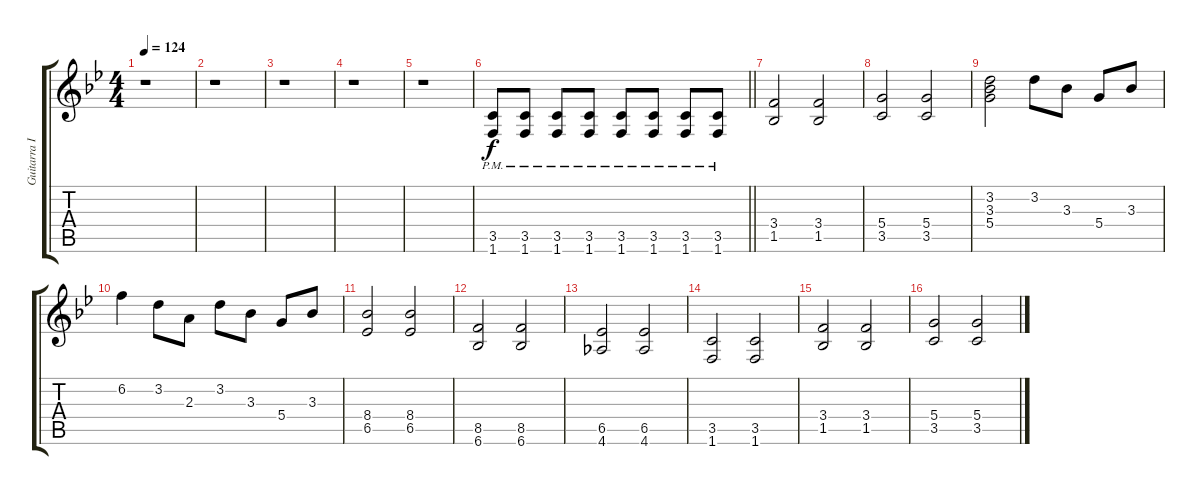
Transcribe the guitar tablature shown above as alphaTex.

\track ("Guitarra III" "Guitarra I") {instrument distortionguitar}
\staff {score tabs}
\tuning (E4 B3 G3 D3 A2 E2) {hide}
\ts (4 4)
\tempo 124
\clef g2
\ks bb
r.1{dy f} |
r.1 |
r.1 |
r.1 |
r.1 |
\barLineRight lightlight
(3.5 1.6{pm}).8 (3.5 1.6{pm}).8 (3.5 1.6{pm}).8 (3.5 1.6{pm}).8 (3.5 1.6{pm}).8 (3.5 1.6{pm}).8 (3.5 1.6{pm}).8 (3.5 1.6{pm}).8 |
(3.4 1.5).2 (3.4 1.5).2 |
(5.4 3.5).2 (5.4 3.5).2 |
(3.2 3.3 5.4).2 3.2.8 3.3.8 5.4.8 3.3.8 |
6.2.4 3.2.8 2.3.8 3.2.8 3.3.8 5.4.8 3.3.8 |
(8.4 6.5).2 (8.4 6.5).2 |
(8.5 6.6).2 (8.5 6.6).2 |
(6.5 4.6).2 (6.5 4.6).2 |
(3.5 1.6).2 (3.5 1.6).2 |
(3.4 1.5).2 (3.4 1.5).2 |
(5.4 3.5).2 (5.4 3.5).2
